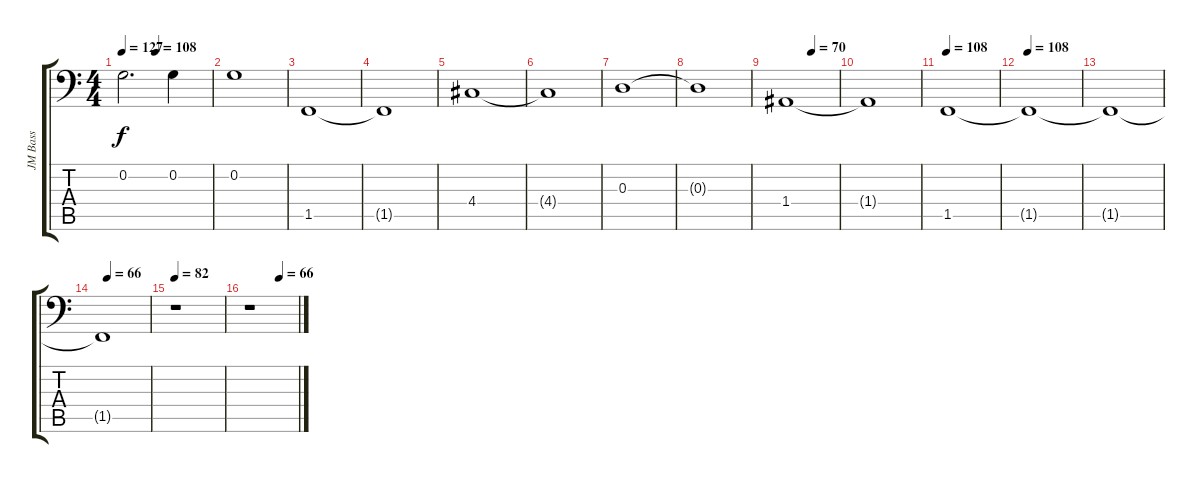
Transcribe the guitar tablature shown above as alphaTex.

\track ("JM Bass" "JM Bass") {instrument electricbassfinger}
\staff {score tabs}
\tuning (C3 G2 D2 A1 E1 B0) {hide}
\ts (4 4)
\tempo 127
\tempo (108 0.375)
\clef f4
\ks c
0.2.2{d dy f} 0.2.4 |
0.2.1 |
1.5.1 |
1.5{t}.1 |
4.4.1 |
4.4{t}.1 |
0.3.1 |
0.3{t}.1 |
\tempo (70 0.5)
1.4.1 |
1.4{t}.1 |
\tempo 108
1.5.1 |
\tempo 108
1.5{t}.1 |
1.5{t}.1 |
\tempo (66 0.125)
1.5{t}.1 |
\tempo 82
r.1 |
\tempo (66 0.625)
r.1
